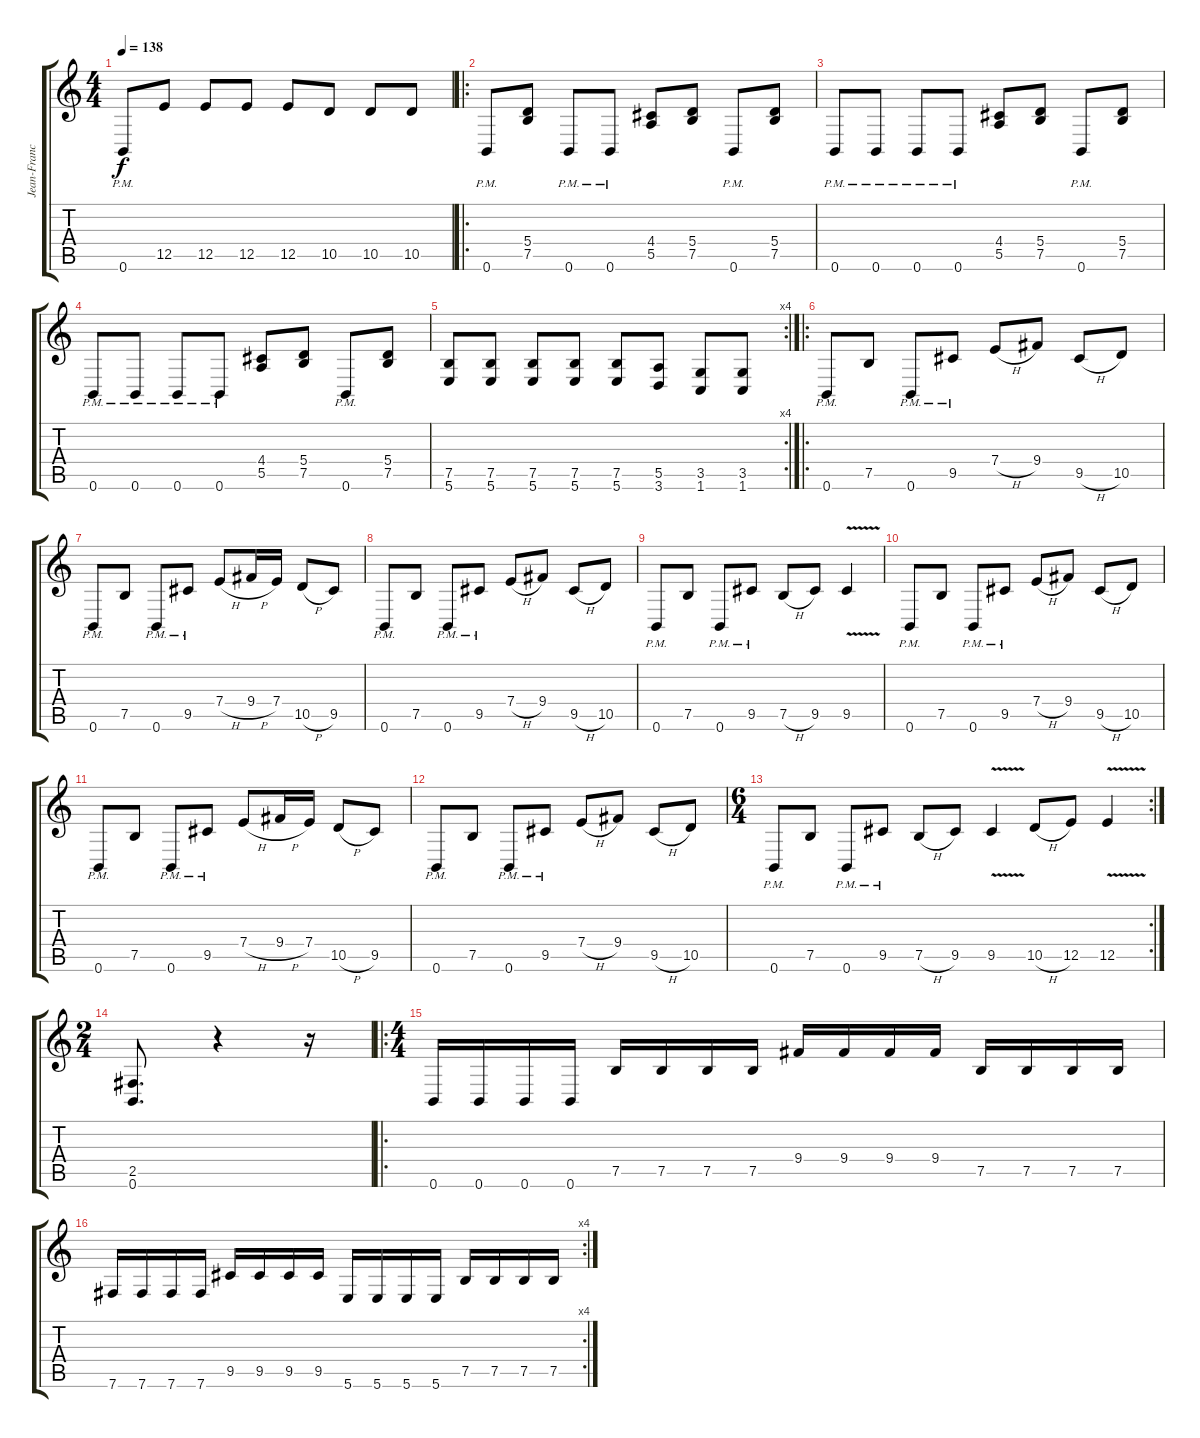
\track ("Jean-Francois Dagenals (Rhythm)" "Jean-Franc") {instrument distortionguitar}
\staff {score tabs}
\tuning (B3 Gb3 D3 A2 E2 B1) {hide}
\ts (4 4)
\tempo 138
\clef g2
\ks c
0.6{pm}.8{dy f} 12.5.8 12.5.8 12.5.8 12.5.8 10.5.8 10.5.8 10.5.8 |
\ro
0.6{pm}.8 (5.4 7.5).8 0.6{pm}.8 0.6{pm}.8 (4.4 5.5).8 (5.4 7.5).8 0.6{pm}.8 (5.4 7.5).8 |
0.6{pm}.8 0.6{pm}.8 0.6{pm}.8 0.6{pm}.8 (4.4 5.5).8 (5.4 7.5).8 0.6{pm}.8 (5.4 7.5).8 |
0.6{pm}.8 0.6{pm}.8 0.6{pm}.8 0.6{pm}.8 (4.4 5.5).8 (5.4 7.5).8 0.6{pm}.8 (5.4 7.5).8 |
\rc 4
(7.5 5.6).8 (7.5 5.6).8 (7.5 5.6).8 (7.5 5.6).8 (7.5 5.6).8 (5.5 3.6).8 (3.5 1.6).8 (3.5 1.6).8 |
\ro
0.6{pm}.8 7.5.8 0.6{pm}.8 9.5{pm}.8 7.4{h}.8 9.4.8 9.5{h}.8 10.5.8 |
0.6{pm}.8 7.5.8 0.6{pm}.8 9.5{pm}.8 7.4{h}.8 9.4{h}.16 7.4.16 10.5{h}.8 9.5.8 |
0.6{pm}.8 7.5.8 0.6{pm}.8 9.5{pm}.8 7.4{h}.8 9.4.8 9.5{h}.8 10.5.8 |
0.6{pm}.8 7.5.8 0.6{pm}.8 9.5{pm}.8 7.5{h}.8 9.5.8 9.5{v}.4 |
0.6{pm}.8 7.5.8 0.6{pm}.8 9.5{pm}.8 7.4{h}.8 9.4.8 9.5{h}.8 10.5.8 |
0.6{pm}.8 7.5.8 0.6{pm}.8 9.5{pm}.8 7.4{h}.8 9.4{h}.16 7.4.16 10.5{h}.8 9.5.8 |
0.6{pm}.8 7.5.8 0.6{pm}.8 9.5{pm}.8 7.4{h}.8 9.4.8 9.5{h}.8 10.5.8 |
\rc 2
\ts (6 4)
0.6{pm}.8 7.5.8 0.6{pm}.8 9.5{pm}.8 7.5{h}.8 9.5.8 9.5{v}.4 10.5{h}.8 12.5.8 12.5{v}.4 |
\ts (2 4)
(2.5 0.6).8{d} r.4 r.16 |
\ro
\ts (4 4)
0.6.16 0.6.16 0.6.16 0.6.16 7.5.16 7.5.16 7.5.16 7.5.16 9.4.16 9.4.16 9.4.16 9.4.16 7.5.16 7.5.16 7.5.16 7.5.16 |
\rc 4
7.6.16 7.6.16 7.6.16 7.6.16 9.5.16 9.5.16 9.5.16 9.5.16 5.6.16 5.6.16 5.6.16 5.6.16 7.5.16 7.5.16 7.5.16 7.5.16
